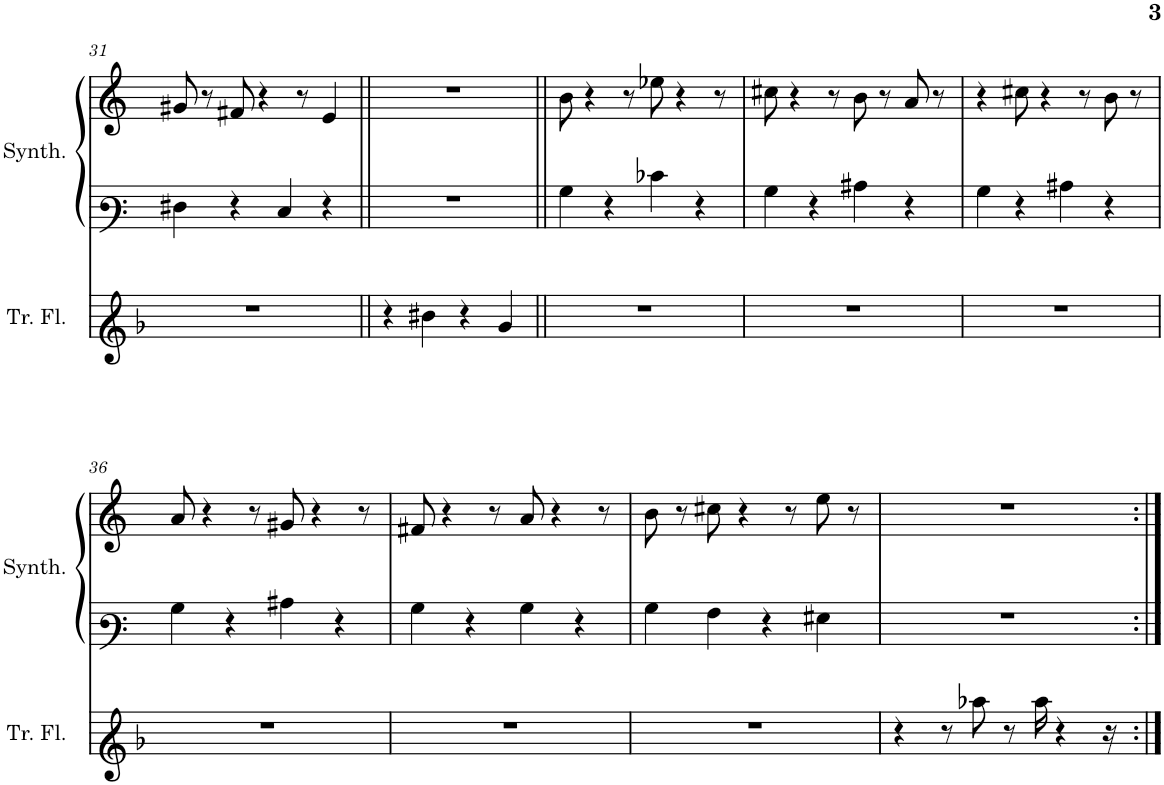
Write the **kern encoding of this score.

**kern	**kern	**kern
*part2	*part1	*part1
*staff3	*staff2	*staff1
*I"Treble Flute	*I"Saw Synthesizer	*
*I'Tr. Fl.	*I'Synth.	*
!!LO:PB:g=z
*clefG1	*clefF3	*clefG2
*Trd-11c-19	*	*
*k[b-]	*k[]	*k[]
*M4/4	*M4/4	*M4/4
=31	=31	=31
1r	4F#X\	8g#X/
.	.	8r
.	4r	8f#X/
.	.	4r
.	4E/	.
.	.	8r
.	4r	4e/
=32||	=32||	=32||
4r	1r	1r
4dd#X\	.	.
4r	.	.
4b-/	.	.
=33||	=33||	=33||
1r	4B\	8b\
.	.	4r
.	4r	.
.	.	8r
.	4e-X\	8ee-X\
.	.	4r
.	4r	.
.	.	8r
=34	=34	=34
1r	4B\	8cc#X\
.	.	4r
.	4r	.
.	.	8r
.	4c#X\	8b\
.	.	8r
.	4r	8a/
.	.	8r
=35	=35	=35
1r	4B\	4r
.	4r	8cc#X\
.	.	4r
.	4c#X\	.
.	.	8r
.	4r	8b\
.	.	8r
!!LO:LB:g=z
=36	=36	=36
1r	4B\	8a/
.	.	4r
.	4r	.
.	.	8r
.	4c#X\	8g#X/
.	.	4r
.	4r	.
.	.	8r
=37	=37	=37
1r	4B\	8f#X/
.	.	4r
.	4r	.
.	.	8r
.	4B\	8a/
.	.	4r
.	4r	.
.	.	8r
=38	=38	=38
1r	4B\	8b\
.	.	8r
.	4A\	8cc#X\
.	.	4r
.	4r	.
.	.	8r
.	4G#X\	8ee\
.	.	8r
=39	=39	=39
4r	1r	1r
8r	.	.
8ccc-X\	.	.
8r	.	.
16ccc-\	.	.
4r	.	.
16r	.	.
=:|!	=:|!	=:|!
*-	*-	*-
